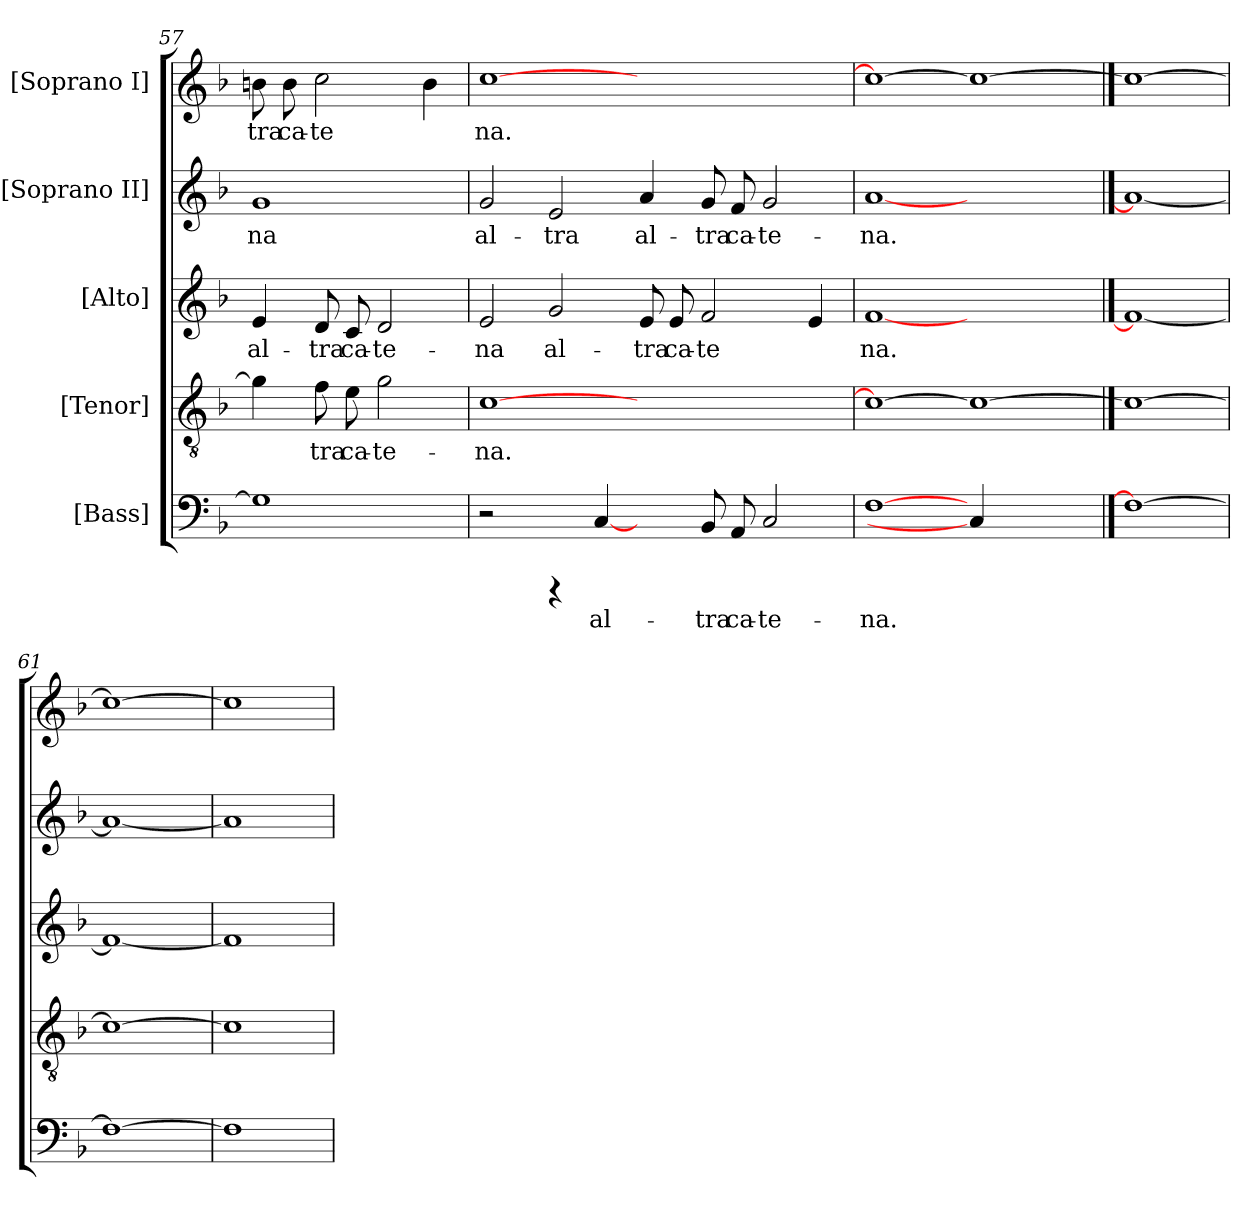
**kern	**text	**kern	**text	**kern	**text	**kern	**text	**kern	**text
*part5	*part5	*part4	*part4	*part3	*part3	*part2	*part2	*part1	*part1
*staff5	*staff5	*staff4	*staff4	*staff3	*staff3	*staff2	*staff2	*staff1	*staff1
*I"[Bass]	*	*I"[Tenor]	*	*I"[Alto]	*	*I"[Soprano II]	*	*I"[Soprano I]	*
*clefF4	*	*clefGv2	*	*clefG2	*	*clefG2	*	*clefG2	*
*k[b-]	*	*k[b-]	*	*k[b-]	*	*k[b-]	*	*k[b-]	*
*F:	*	*F:	*	*F:	*	*F:	*	*F:	*
=57	=57	=57	=57	=57	=57	=57	=57	=57	=57
!	!LO:LY:b:cj	!	!LO:LY:b:cj	!	!LO:LY:b:cj	!	!LO:LY:b:cj	!	!LO:LY:b:cj
1G]	.	4g\]	--	4e/	al-	1g	-na	8bn\	-tra
!	!	!	!	!	!	!	!	!	!LO:LY:b:cj
.	.	.	.	.	.	.	.	8b\	ca-
!	!	!	!LO:LY:b:cj	!	!LO:LY:b:cj	!	!	!	!LO:LY:b:cj
.	.	8f\	-tra	8d/	-tra	.	.	2cc\	-te-
!	!	!	!LO:LY:b:cj	!	!LO:LY:b:cj	!	!	!	!
.	.	8e\	ca-	8c/	ca-	.	.	.	.
!	!	!	!LO:LY:b:cj	!	!LO:LY:b:cj	!	!	!	!
.	.	2g\	-te-	2d/	-te-	.	.	.	.
!	!	!	!	!	!	!	!	!	!LO:LY:b:cj
.	.	.	.	.	.	.	.	4b\	--
=58	=58	=58	=58	=58	=58	=58	=58	=58	=58
!	!	!	!LO:LY:b:cj	!	!LO:LY:b:cj	!	!LO:LY:b:cj	!	!LO:LY:b:cj
2r	.	[>1c	-na.	2e/	-na	2g/	al-	[>1cc	-na.
!	!	!	!	!	!LO:LY:b:cj	!	!LO:LY:b:cj	!	!
4rCCC	.	.	.	2g/	al-	2e/	-tra	.	.
!	!LO:LY:b:cj	!	!	!	!	!	!	!	!
[4C/	al-	.	.	.	.	.	.	.	.
!	!	!	!	!	!LO:LY:b:cj	!	!LO:LY:b:cj	!	!
4ryy	.	1ryy	.	8e/	-tra	4a/	al-	1ryy	.
!	!	!	!	!	!LO:LY:b:cj	!	!	!	!
.	.	.	.	8e/	ca-	.	.	.	.
!	!LO:LY:b:cj	!	!	!	!LO:LY:b:cj	!	!LO:LY:b:cj	!	!
8BB-/	-tra	.	.	2f/	-te-	8g/	-tra	.	.
!	!LO:LY:b:cj	!	!	!	!	!	!LO:LY:b:cj	!	!
8AA/	ca-	.	.	.	.	8f/	ca-	.	.
!	!LO:LY:b:cj	!	!	!	!	!	!LO:LY:b:cj	!	!
2C/	-te-	.	.	.	.	2g/	-te-	.	.
!	!	!	!	!	!LO:LY:b:cj	!	!	!	!
.	.	.	.	4e/	--	.	.	.	.
=59	=59	=59	=59	=59	=59	=59	=59	=59	=59
!	!LO:LY:b:cj	!	!LO:LY:b:cj	!	!LO:LY:b:cj	!	!LO:LY:b:cj	!	!LO:LY:b:cj
[1F	-na.	1c_	.	[1f	-na.	[1a	-na.	1cc_	.
4C/]	.	1c_	.	1ryy	.	1ryy	.	1cc_	.
2.ryy	.	.	.	.	.	.	.	.	.
==60	==60	==60	==60	==60	==60	==60	==60	==60	==60
1F_	.	1c_	.	1f_	.	1a_	.	1cc_	.
=61	=61	=61	=61	=61	=61	=61	=61	=61	=61
1F_	.	1c_	.	1f_	.	1a_	.	1cc_	.
=62	=62	=62	=62	=62	=62	=62	=62	=62	=62
1F]	.	1c]	.	1f]	.	1a]	.	1cc]	.
=	=	=	=	=	=	=	=	=	=
*-	*-	*-	*-	*-	*-	*-	*-	*-	*-
